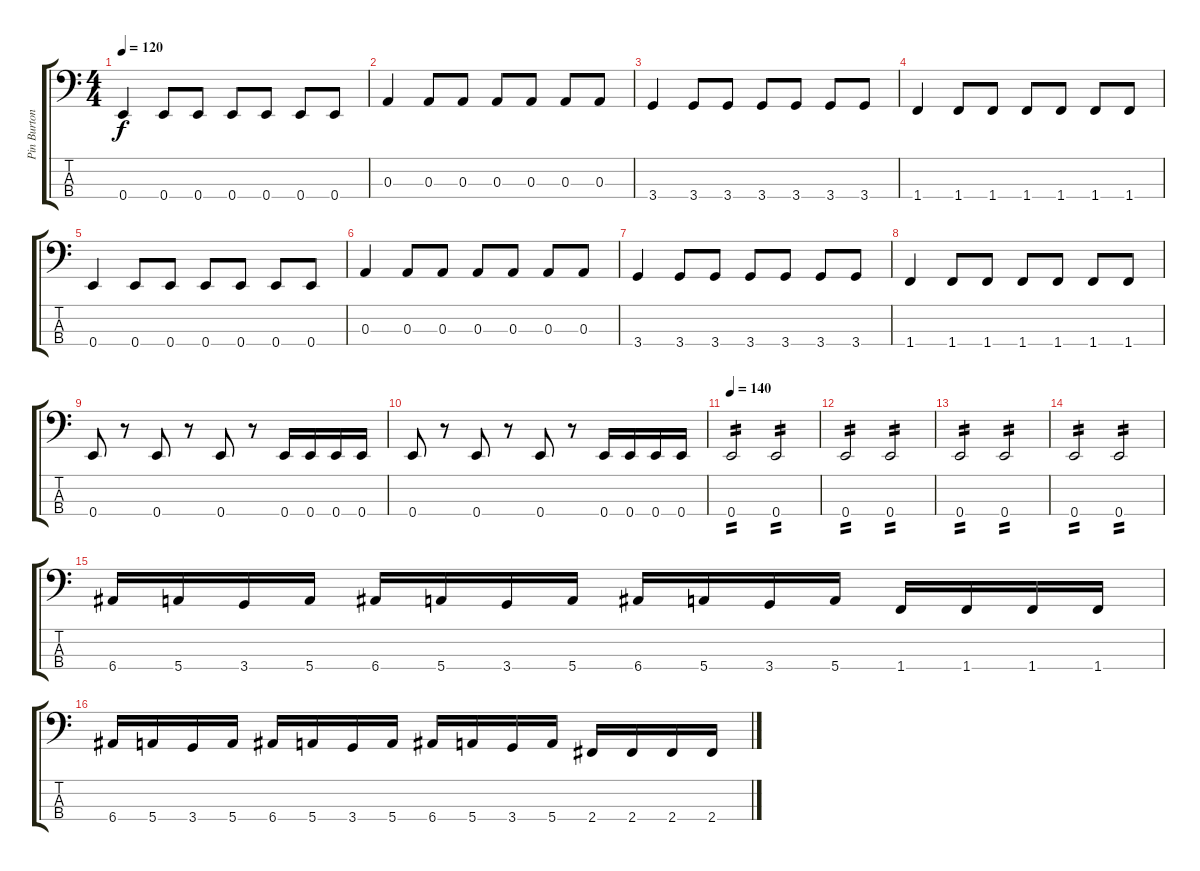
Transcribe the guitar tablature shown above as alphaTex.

\track ("Pin Burton" "Pin Burton") {instrument electricbassfinger}
\staff {score tabs}
\tuning (G2 D2 A1 E1) {hide}
\ts (4 4)
\tempo 120
\clef f4
\ks c
0.4.4{dy f} 0.4.8 0.4.8 0.4.8 0.4.8 0.4.8 0.4.8 |
0.3.4 0.3.8 0.3.8 0.3.8 0.3.8 0.3.8 0.3.8 |
3.4.4 3.4.8 3.4.8 3.4.8 3.4.8 3.4.8 3.4.8 |
1.4.4 1.4.8 1.4.8 1.4.8 1.4.8 1.4.8 1.4.8 |
0.4.4 0.4.8 0.4.8 0.4.8 0.4.8 0.4.8 0.4.8 |
0.3.4 0.3.8 0.3.8 0.3.8 0.3.8 0.3.8 0.3.8 |
3.4.4 3.4.8 3.4.8 3.4.8 3.4.8 3.4.8 3.4.8 |
1.4.4 1.4.8 1.4.8 1.4.8 1.4.8 1.4.8 1.4.8 |
0.4.8 r.8 0.4.8 r.8 0.4.8 r.8 0.4.16 0.4.16 0.4.16 0.4.16 |
0.4.8 r.8 0.4.8 r.8 0.4.8 r.8 0.4.16 0.4.16 0.4.16 0.4.16 |
\tempo 140
0.4.2{tp 2} 0.4.2{tp 2} |
0.4.2{tp 2} 0.4.2{tp 2} |
0.4.2{tp 2} 0.4.2{tp 2} |
0.4.2{tp 2} 0.4.2{tp 2} |
6.4.16 5.4.16 3.4.16 5.4.16 6.4.16 5.4.16 3.4.16 5.4.16 6.4.16 5.4.16 3.4.16 5.4.16 1.4.16 1.4.16 1.4.16 1.4.16 |
6.4.16 5.4.16 3.4.16 5.4.16 6.4.16 5.4.16 3.4.16 5.4.16 6.4.16 5.4.16 3.4.16 5.4.16 2.4.16 2.4.16 2.4.16 2.4.16
